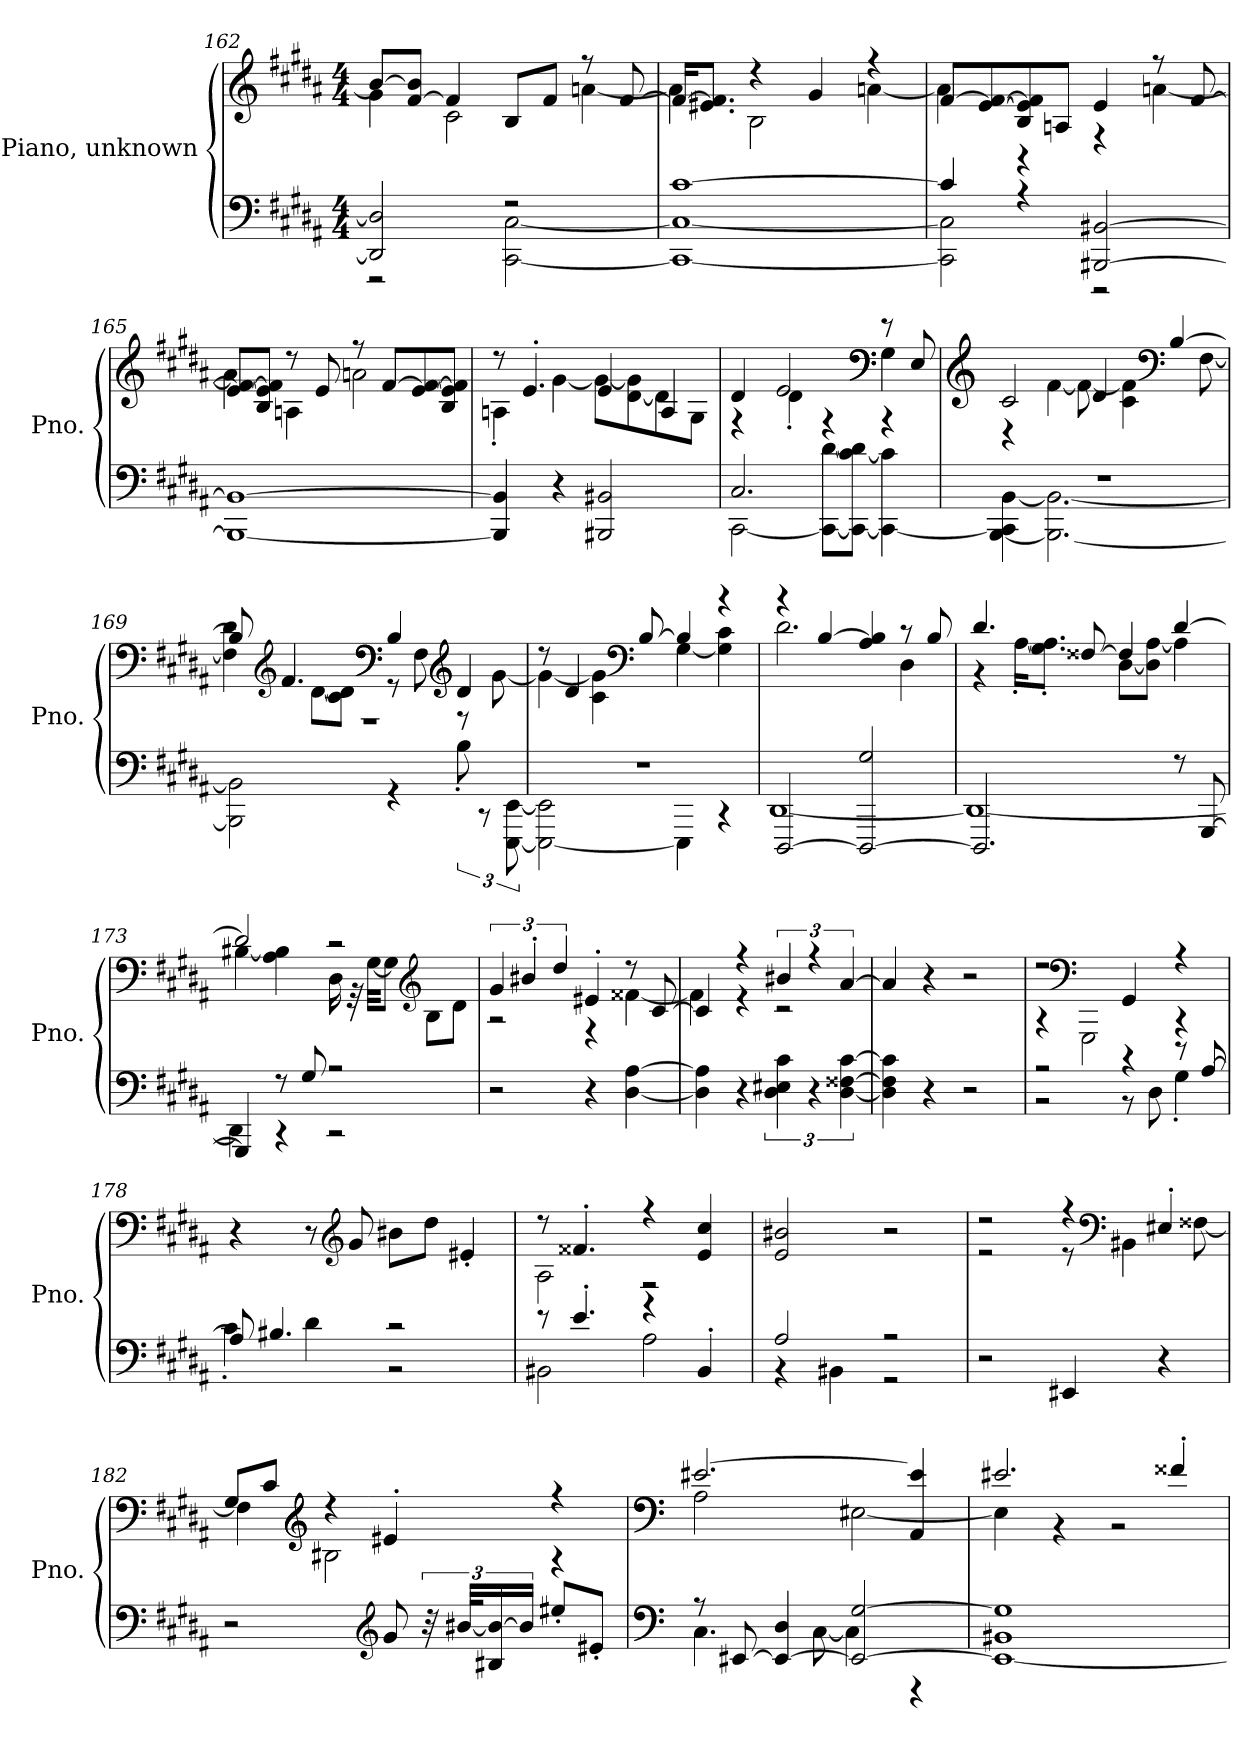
**kern	**kern
*part1	*part1
*staff2	*staff1
*I"Piano, unknown	*
*I'Pno.	*
*clefF4	*clefG2
*k[f#c#g#d#a#]	*k[f#c#g#d#a#]
*M4/4	*M4/4
=162	=162
*^	*^
2DD/] 2D/]	2r	8b/L_	4g#\
.	.	[8f#/ 8b/]J	.
.	.	4f#/]	2c#\
2r	[2CC#\ [2C#\	8B/L	.
.	.	8f#/J	.
.	.	8r	[4an\
.	.	[8f#/	.
=163	=163	=163	=163
[1c#	1CC#_ 1C#_	16f#/KL_	4a\]
.	.	8.e#X/ 8.f#/]J	.
.	.	4r	2B\
.	.	4g#/	.
.	.	4r	[4an\
=164	=164	=164	=164
4c#/]	2CC#\] 2C#\]	[8f#/L	4a\]
.	.	[8e/ 8f#/_	.
4r	.	8B/ 8e/] 8f#/]	4r
.	.	8An/J	.
[2BBB#X/ [2BB#X/	2r	4e/	4r
.	.	8r	[4an\
.	.	[8f#/	.
*v	*v	*	*
!!LO:PB:g=z	!!
=165	=165	=165
1BBB#_ 1BB#_	[8e/ 8f#/_L	4a\]
.	8B/ 8e/] 8f#/]J	.
.	8r	4An\
.	8e/	.
.	8r	2an\
.	[8f#/L	.
.	[8e/ 8f#/_	.
.	8B/ 8e/] 8f#/]J	.
=166	=166	=166
4BBB#/] 4BB#/]	8r	4An'\
.	4.e'/	.
4r	.	[4g#\
2BBB#X/ 2BB#X/	4e/	8g#\L_
.	.	[8d#\ 8g#\]
.	4A/	8d#\]
.	.	8G#\J
=167	=167	=167
*^	*	*
2.C#/	[2CC#\	4d#/	4r
.	.	2e/	4d#'\
.	8CC#\_ [8d#\L	.	4r
.	8CC#\_ [8c#\ 8d#\]J	.	.
*	*	*clefF4	*
4r	4CC#\_ 4c#\]	8r	4G#\
.	.	8E/	.
!!LO:LB:g=z	!!
=168	=168	=168	=168
*	*	*clefG2	*
1r	[4BBB\ 4CC#\] [4BB\	2c#/	4r
.	2.BBB\_ 2.BB\_	.	[4f#\
.	.	4d#/	8f#\_
.	.	.	4c#\ 4f#\]
*	*	*clefF4	*
.	.	[4B/	.
.	.	.	[8F#\
=169	=169	=169	=169
1r	2BBB\] 2BB\]	8B/]	4F#\] 4d#\
*	*	*clefG2	*
.	.	4.f#/	.
.	.	.	[8d#\L
.	.	.	8c#\ 8d#\]J
*	*	*clefF4	*
.	4r	4B/	8r
.	.	.	8F#\
*	*	*clefG2	*
.	12B'\	4d#/	8r
.	12r	.	.
.	.	.	[8g#\
.	[12EEE\ [12EE\	.	.
=170	=170	=170	=170
1r	2EEE\_ 2EE\]	8r	4g#\_
.	.	4d#/	.
.	.	.	4c#\ 4g#\]
*	*	*clefF4	*
.	.	[8B/	.
.	4EEE\]	4B/]	[4G#\
.	4r	4r	4G#\] 4c#\
!!LO:LB:g=z	!!
=171	=171	=171	=171
[2DDD#/	[1DD#	4r	2.d#\
.	.	[4B/	.
2DDD#/_ 2G#/	.	4A#/ 4B/]	.
.	.	8r	4D#\
.	.	8B/	.
=172	=172	=172	=172
2.DDD#/]	1DD#_	4.d#/	4r
.	.	.	[16A#'\KL
.	.	.	8.G#\' 8.A#\]'J
.	.	[8F##X/	.
.	.	4F##/]	[8D#\L
.	.	.	8D#\] [8A#\J
8r	.	[4d#/	4A#\]
[8GGG#/	.	.	.
=173	=173	=173	=173
4GGG#/]	4DD#\]	2d#/]	[4B#X\
8r	4r	.	4A#\ 4B#\]
8G#/	.	.	.
2r	2r	2r	16D#\
.	.	.	32r
.	.	.	[32G#\KKL
.	.	.	8G#\J]
*	*	*clefG2	*
.	.	.	8B#\L
.	.	.	8d#\J
*v	*v	*	*
!!LO:LB:g=z	!!
=174	=174	=174
2r	6g#/	2r
.	6b#X'/	.
.	6dd#/	.
4r	4e#X'/	4r
[4D#\ [4A#\	8r	[4f##X\
.	[8c#/	.
=175	=175	=175
4D#\] 4A#\]	4c#/]	4f##\]
4r	4r	4r
6D#\ 6E#X\ 6c#\	6b#X/	2r
6r	6r	.
[6D#\ [6F##X\ [6c#\	[6a#/	.
*	*v	*v
=176	=176
4D#\] 4F##\] 4c#\]	4a#/]
4r	4r
2r	2r
=177	=177
*^	*^
2r	2r	2r	4r
*	*	*clefF4	*
.	.	.	2GGG#\
4r	8r	4GG#/	.
.	8D#\	.	.
8r	4G#'\	4r	4r
[8A#/	.	.	.
*	*	*v	*v
!!LO:LB:g=z
=178	=178	=178
8A#/]	4c#'\	4r
4.B#X/	.	.
.	4d#\	8r
*	*	*clefG2
.	.	8g#/
2r	2r	8b#X\L
.	.	8dd#\J
.	.	4e#X'/
=179	=179	=179
*	*	*^
8r	2BB#X\	8r	2A#\
4.e'/	.	4.f##X'/	.
4r	2A#\	4r	2r
4BB#'/	.	4e/ 4cc#/	.
*	*	*v	*v
=180	=180	=180
2A#/	4r	2e/ 2b#X/
.	4BB#X\	.
2r	2r	2r
*v	*v	*
=181	=181
*	*^
2r	2r	2r
4EE#X/	4r	8r
*	*clefF4	*
.	.	4BB#X\
4r	4E#X'/	.
.	.	[8F##X\
!!LO:LB:g=z	!!
=182	=182	=182
2r	8G#/L	4F##\]
.	8c#/J	.
*	*clefG2	*
.	4r	2B#X\
*clefG2	*	*
8g#/	4e#X'/	.
48r	.	.
[48b#X/KLL	.	.
24B#X/ 24b#/_	.	.
24b#/JJ]	.	.
8ee#X'/L	4r	4r
8e#X'/J	.	.
=183	=183	=183
*clefF4	*clefF4	*
*^	*	*
8r	4.C#\	[2.e#X/	2A#\
[8EE#X/	.	.	.
4EE#/_ 4D#/	.	.	.
.	[8C#\	.	.
2EE#/_ [2G#/	4C#\]	.	[2E#X\
.	4r	4AA#/ 4e#/]	.
*v	*v	*	*
=184	=184	=184
1EE#_ 1BB#X 1G#]	2.e#X/	4E#\]
.	.	4r
.	.	2r
.	4f##X'/	.
*	*v	*v
=	=
*-	*-
